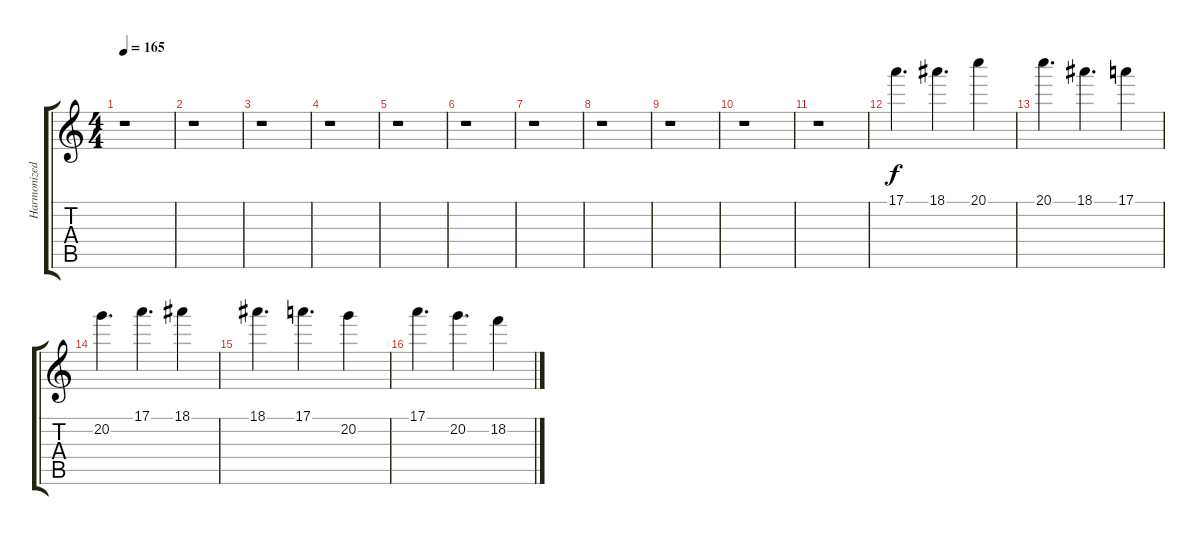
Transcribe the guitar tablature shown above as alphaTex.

\track ("Harmonized Guitar" "Harmonized") {instrument distortionguitar}
\staff {score tabs}
\tuning (E4 B3 G3 D3 A2 E2) {hide}
\ts (4 4)
\tempo 165
\clef g2
\ks c
r.1{dy f} |
r.1 |
r.1 |
r.1 |
r.1 |
r.1 |
r.1 |
r.1 |
r.1 |
r.1 |
r.1 |
17.1.4{d} 18.1.4{d} 20.1.4 |
20.1.4{d} 18.1.4{d} 17.1.4 |
20.2.4{d} 17.1.4{d} 18.1.4 |
18.1.4{d} 17.1.4{d} 20.2.4 |
17.1.4{d} 20.2.4{d} 18.2.4
